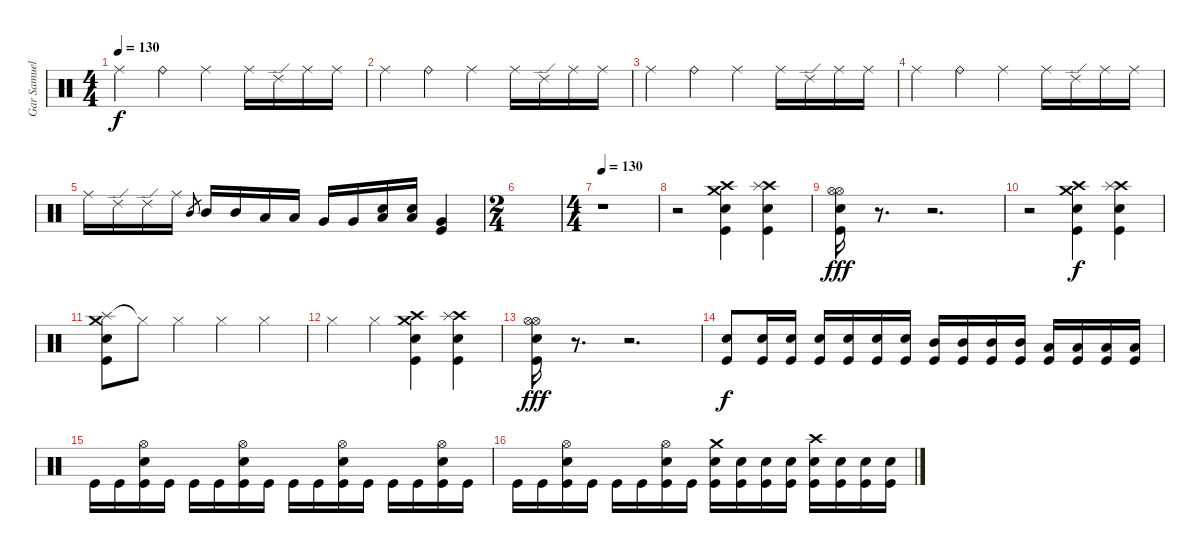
\track ("Gar Samuelson" "Gar Samuel") {instrument percussion}
\staff {score}
\articulation defaults
\ts (4 4)
\tempo 130
\clef neutral
\ks c "Ride (middle)".4{dy f} "Ride (bell)".4 "Ride (middle)".4 "Ride (middle)".16 "Ride (edge) 2".16 "Ride (middle)".16 "Ride (middle)".16
|
"Ride (middle)".4 "Ride (bell)".4 "Ride (middle)".4 "Ride (middle)".16 "Ride (edge) 2".16 "Ride (middle)".16 "Ride (middle)".16 |
"Ride (middle)".4 "Ride (bell)".4 "Ride (middle)".4 "Ride (middle)".16 "Ride (edge) 2".16 "Ride (middle)".16 "Ride (middle)".16 |
"Ride (middle)".4 "Ride (bell)".4 "Ride (middle)".4 "Ride (middle)".16 "Ride (edge) 2".16 "Ride (middle)".16 "Ride (middle)".16 |
"Ride (middle)".16 "Ride (edge) 2".16 "Ride (edge) 2".16 "Ride (middle)".16 "Mid Tom (hit)".8{gr} "Mid Tom (hit)".16 "Mid Tom (hit)".16 "Low Tom (hit)".16 "Low Tom (hit)".16 "Very Low Tom (hit)".16 "Very Low Tom (hit)".16 ("Snare (hit) 2" "Low Floor Tom (hit)").16 ("Snare (hit) 2" "Low Floor Tom (hit)").16 ("Very Low Tom (hit)" "Kick (hit)").4 |
\ts (2 4)
|
\ts (4 4)
\tempo 130
r.1 |
r.2 ("Crash medium (hit)" "Crash high (hit)" "Snare (hit) 2" "Kick (hit)").4 ("Crash high (hit)" "Splash (hit)" "Snare (hit) 2" "Kick (hit)").4 |
("Hi-Hat (open)" "Hi-Hat (open)" "Snare (hit) 2" "Kick (hit)").16{dy fff} r.8{d} r.2{d} |
r.2 ("Crash medium (hit)" "Crash high (hit)" "Snare (hit) 2" "Kick (hit)").4{dy f} ("Crash high (hit)" "Splash (hit)" "Snare (hit) 2" "Kick (hit)").4 |
("Splash (hit)" "Crash medium (hit)" "Snare (hit) 2" "Kick (hit)").8 "Hi-Hat (closed)"{t}.8 "Hi-Hat (closed)".4 "Hi-Hat (closed)".4 "Hi-Hat (closed)".4 |
"Hi-Hat (closed)".4 "Hi-Hat (closed)".4 ("Crash medium (hit)" "Crash high (hit)" "Snare (hit) 2" "Kick (hit)").4 ("Crash high (hit)" "Splash (hit)" "Snare (hit) 2" "Kick (hit)").4 |
("Hi-Hat (open)" "Hi-Hat (open)" "Snare (hit) 2" "Kick (hit)").16{dy fff} r.8{d} r.2{d} |
("Snare (hit) 2" "Kick (hit)").8{dy f} ("Snare (hit) 2" "Kick (hit)").16 ("Snare (hit) 2" "Kick (hit)").16 ("Snare (hit) 2" "Kick (hit)").16 ("Snare (hit) 2" "Kick (hit)").16 ("Snare (hit) 2" "Kick (hit)").16 ("Snare (hit) 2" "Kick (hit)").16 ("Mid Tom (hit)" "Kick (hit)").16 ("Mid Tom (hit)" "Kick (hit)").16 ("Mid Tom (hit)" "Kick (hit)").16 ("Mid Tom (hit)" "Kick (hit)").16 ("Low Tom (hit)" "Kick (hit)").16 ("Low Tom (hit)" "Kick (hit)").16 ("Low Tom (hit)" "Kick (hit)").16 ("Low Tom (hit)" "Kick (hit)").16 |
"Kick (hit)".16 "Kick (hit)".16 ("Hi-Hat (open)" "Snare (hit) 2" "Kick (hit)").16 "Kick (hit)".16 "Kick (hit)".16 "Kick (hit)".16 ("Hi-Hat (open)" "Snare (hit) 2" "Kick (hit)").16 "Kick (hit)".16 "Kick (hit)".16 "Kick (hit)".16 ("Hi-Hat (open)" "Snare (hit) 2" "Kick (hit)").16 "Kick (hit)".16 "Kick (hit)".16 "Kick (hit)".16 ("Hi-Hat (open)" "Snare (hit) 2" "Kick (hit)").16 "Kick (hit)".16 |
"Kick (hit)".16 "Kick (hit)".16 ("Hi-Hat (open)" "Snare (hit) 2" "Kick (hit)").16 "Kick (hit)".16 "Kick (hit)".16 "Kick (hit)".16 ("Hi-Hat (open)" "Snare (hit) 2" "Kick (hit)").16 "Kick (hit)".16 ("Crash medium (hit)" "Snare (hit) 2" "Kick (hit)").16 ("Snare (hit) 2" "Kick (hit)").16 ("Snare (hit) 2" "Kick (hit)").16 ("Snare (hit) 2" "Kick (hit)").16 ("Crash high (hit)" "Snare (hit) 2" "Kick (hit)").16 ("Snare (hit) 2" "Kick (hit)").16 ("Snare (hit) 2" "Kick (hit)").16 ("Snare (hit) 2" "Kick (hit)").16
